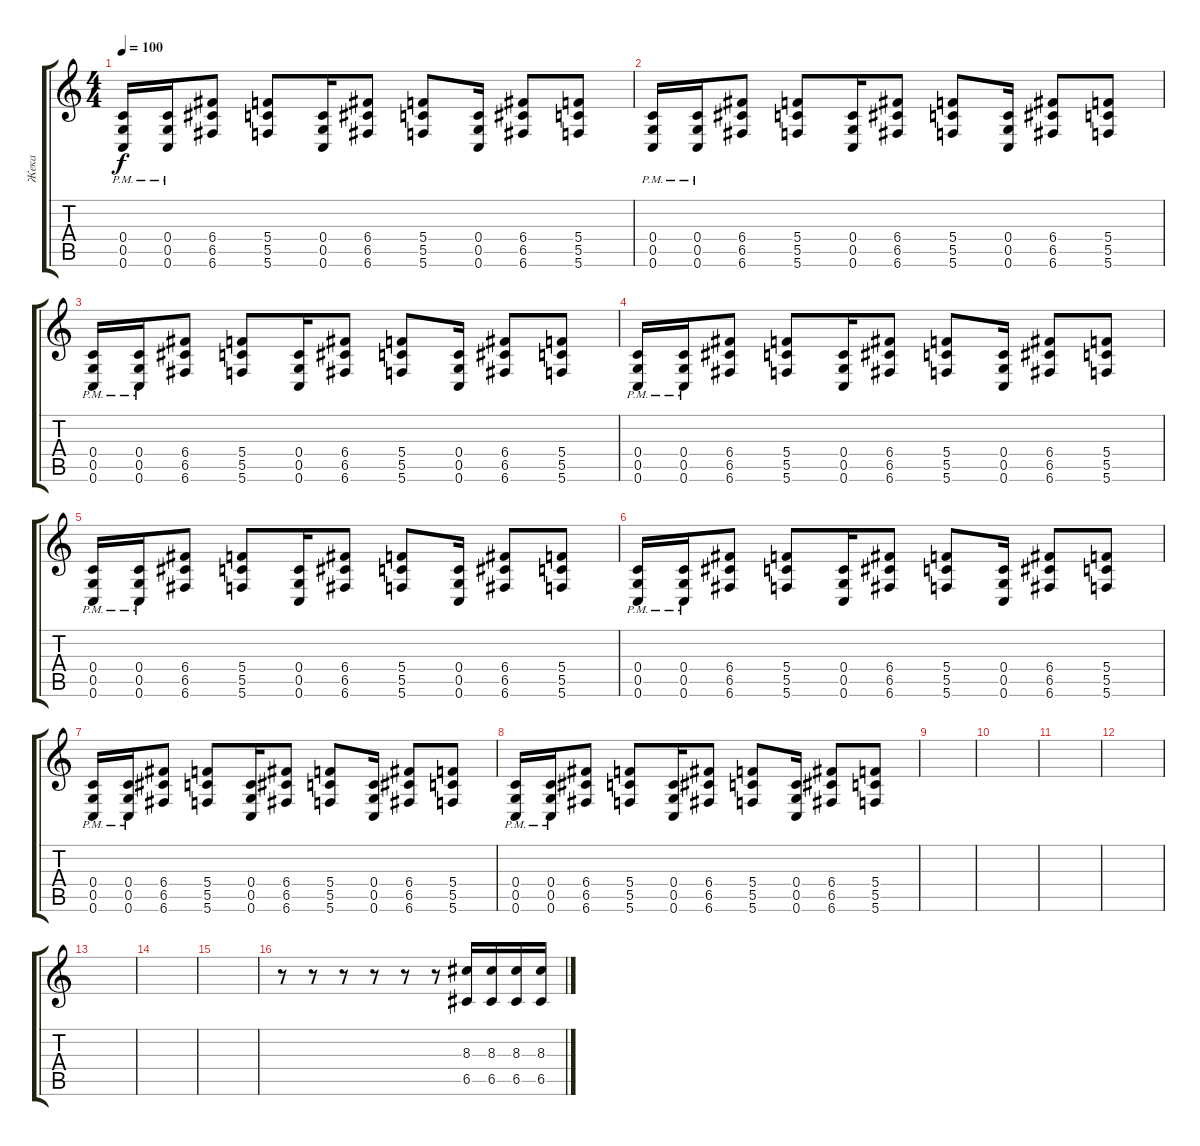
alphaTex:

\track ("Жека" "Жека") {instrument overdrivenguitar}
\staff {score tabs}
\tuning (D4 A3 F3 C3 G2 C2) {hide}
\ts (4 4)
\tempo 100
\clef g2
\ks c
(0.4{pm} 0.5{pm} 0.6{pm}).16{dy f} (0.4{pm} 0.5{pm} 0.6{pm}).16 (6.4 6.5 6.6).8 (5.4 5.5 5.6).8 (0.4 0.5 0.6).16 (6.4 6.5 6.6).8 (5.4 5.5 5.6).8 (0.4 0.5 0.6).16 (6.4 6.5 6.6).8 (5.4 5.5 5.6).8 |
(0.4{pm} 0.5{pm} 0.6{pm}).16 (0.4{pm} 0.5{pm} 0.6{pm}).16 (6.4 6.5 6.6).8 (5.4 5.5 5.6).8 (0.4 0.5 0.6).16 (6.4 6.5 6.6).8 (5.4 5.5 5.6).8 (0.4 0.5 0.6).16 (6.4 6.5 6.6).8 (5.4 5.5 5.6).8 |
(0.4{pm} 0.5{pm} 0.6{pm}).16 (0.4{pm} 0.5{pm} 0.6{pm}).16 (6.4 6.5 6.6).8 (5.4 5.5 5.6).8 (0.4 0.5 0.6).16 (6.4 6.5 6.6).8 (5.4 5.5 5.6).8 (0.4 0.5 0.6).16 (6.4 6.5 6.6).8 (5.4 5.5 5.6).8 |
(0.4{pm} 0.5{pm} 0.6{pm}).16 (0.4{pm} 0.5{pm} 0.6{pm}).16 (6.4 6.5 6.6).8 (5.4 5.5 5.6).8 (0.4 0.5 0.6).16 (6.4 6.5 6.6).8 (5.4 5.5 5.6).8 (0.4 0.5 0.6).16 (6.4 6.5 6.6).8 (5.4 5.5 5.6).8 |
(0.4{pm} 0.5{pm} 0.6{pm}).16 (0.4{pm} 0.5{pm} 0.6{pm}).16 (6.4 6.5 6.6).8 (5.4 5.5 5.6).8 (0.4 0.5 0.6).16 (6.4 6.5 6.6).8 (5.4 5.5 5.6).8 (0.4 0.5 0.6).16 (6.4 6.5 6.6).8 (5.4 5.5 5.6).8 |
(0.4{pm} 0.5{pm} 0.6{pm}).16 (0.4{pm} 0.5{pm} 0.6{pm}).16 (6.4 6.5 6.6).8 (5.4 5.5 5.6).8 (0.4 0.5 0.6).16 (6.4 6.5 6.6).8 (5.4 5.5 5.6).8 (0.4 0.5 0.6).16 (6.4 6.5 6.6).8 (5.4 5.5 5.6).8 |
(0.4{pm} 0.5{pm} 0.6{pm}).16 (0.4{pm} 0.5{pm} 0.6{pm}).16 (6.4 6.5 6.6).8 (5.4 5.5 5.6).8 (0.4 0.5 0.6).16 (6.4 6.5 6.6).8 (5.4 5.5 5.6).8 (0.4 0.5 0.6).16 (6.4 6.5 6.6).8 (5.4 5.5 5.6).8 |
(0.4{pm} 0.5{pm} 0.6{pm}).16 (0.4{pm} 0.5{pm} 0.6{pm}).16 (6.4 6.5 6.6).8 (5.4 5.5 5.6).8 (0.4 0.5 0.6).16 (6.4 6.5 6.6).8 (5.4 5.5 5.6).8 (0.4 0.5 0.6).16 (6.4 6.5 6.6).8 (5.4 5.5 5.6).8 |
|
|
|
|
|
|
|
r.8 r.8 r.8 r.8 r.8 r.8 (8.3 6.5).16 (8.3 6.5).16 (8.3 6.5).16 (8.3 6.5).16
